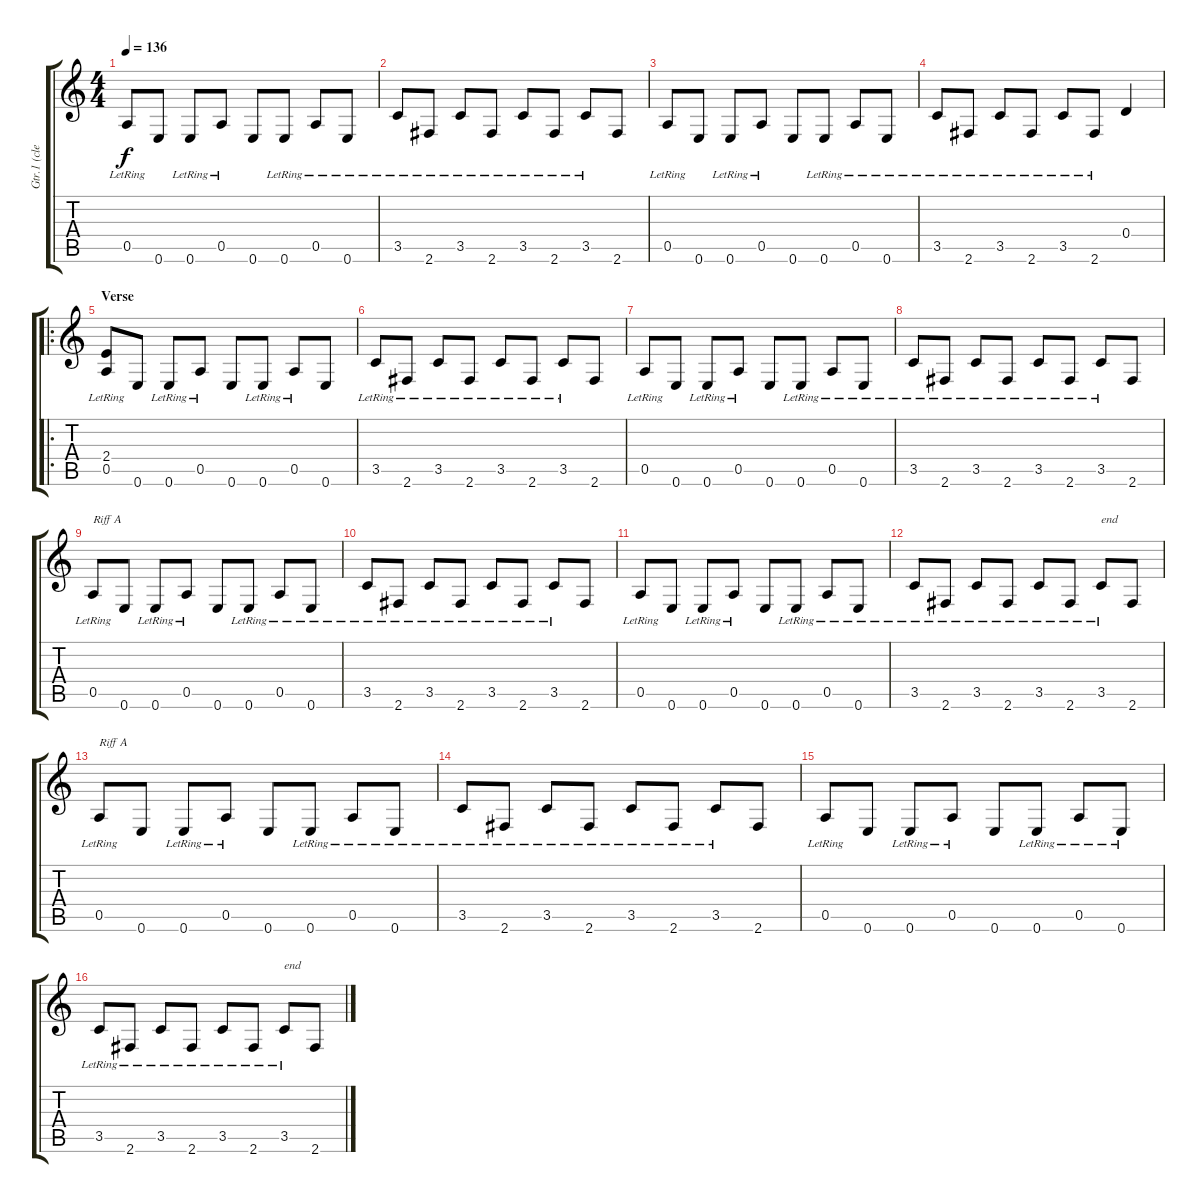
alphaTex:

\track ("Gtr.1 (clean)" "Gtr.1 (cle") {instrument electricguitarclean}
\staff {score tabs}
\tuning (E4 B3 G3 D3 A2 E2) {hide}
\ts (4 4)
\tempo 136
\clef g2
\ks c
0.5{lr}.8{dy f instrument electricguitarclean} 0.6.8 0.6{lr}.8 0.5{lr}.8 0.6.8 0.6{lr}.8 0.5{lr}.8 0.6{lr}.8 |
3.5{lr}.8 2.6{lr}.8 3.5{lr}.8 2.6{lr}.8 3.5{lr}.8 2.6{lr}.8 3.5{lr}.8 2.6.8 |
0.5{lr}.8 0.6.8 0.6{lr}.8 0.5{lr}.8 0.6.8 0.6{lr}.8 0.5{lr}.8 0.6{lr}.8 |
3.5{lr}.8 2.6{lr}.8 3.5{lr}.8 2.6{lr}.8 3.5{lr}.8 2.6{lr}.8 0.4.4 |
\ro
\section ("" "Verse")
(2.4{lr} 0.5{lr}).8 0.6.8 0.6{lr}.8 0.5{lr}.8 0.6.8 0.6{lr}.8 0.5{lr}.8 0.6.8 |
3.5{lr}.8 2.6{lr}.8 3.5{lr}.8 2.6{lr}.8 3.5{lr}.8 2.6{lr}.8 3.5{lr}.8 2.6.8 |
0.5{lr}.8 0.6.8 0.6{lr}.8 0.5{lr}.8 0.6.8 0.6{lr}.8 0.5{lr}.8 0.6{lr}.8 |
3.5{lr}.8 2.6{lr}.8 3.5{lr}.8 2.6{lr}.8 3.5{lr}.8 2.6{lr}.8 3.5{lr}.8 2.6.8 |
0.5{lr}.8{txt "Riff A"} 0.6.8 0.6{lr}.8 0.5{lr}.8 0.6.8 0.6{lr}.8 0.5{lr}.8 0.6{lr}.8 |
3.5{lr}.8 2.6{lr}.8 3.5{lr}.8 2.6{lr}.8 3.5{lr}.8 2.6{lr}.8 3.5{lr}.8 2.6.8 |
0.5{lr}.8 0.6.8 0.6{lr}.8 0.5{lr}.8 0.6.8 0.6{lr}.8 0.5{lr}.8 0.6{lr}.8 |
3.5{lr}.8 2.6{lr}.8 3.5{lr}.8 2.6{lr}.8 3.5{lr}.8 2.6{lr}.8 3.5{lr}.8{txt "end"} 2.6.8 |
0.5{lr}.8{txt "Riff A"} 0.6.8 0.6{lr}.8 0.5{lr}.8 0.6.8 0.6{lr}.8 0.5{lr}.8 0.6{lr}.8 |
3.5{lr}.8 2.6{lr}.8 3.5{lr}.8 2.6{lr}.8 3.5{lr}.8 2.6{lr}.8 3.5{lr}.8 2.6.8 |
0.5{lr}.8 0.6.8 0.6{lr}.8 0.5{lr}.8 0.6.8 0.6{lr}.8 0.5{lr}.8 0.6{lr}.8 |
3.5{lr}.8 2.6{lr}.8 3.5{lr}.8 2.6{lr}.8 3.5{lr}.8 2.6{lr}.8 3.5{lr}.8{txt "end"} 2.6.8
